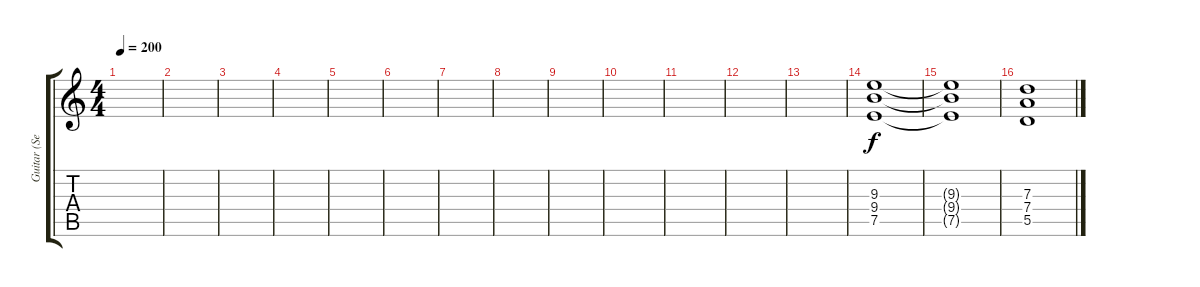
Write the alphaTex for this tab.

\track ("Guitar (Sergio)" "Guitar (Se") {instrument distortionguitar}
\staff {score tabs}
\tuning (E4 B3 G3 D3 A2 E2) {hide}
\ts (4 4)
\tempo 200
\clef g2
\ks c
|
|
|
|
|
|
|
|
|
|
|
|
|
(9.3 9.4 7.5).1 |
(9.3{t} 9.4{t} 7.5{t}).1 |
(7.3 7.4 5.5).1
